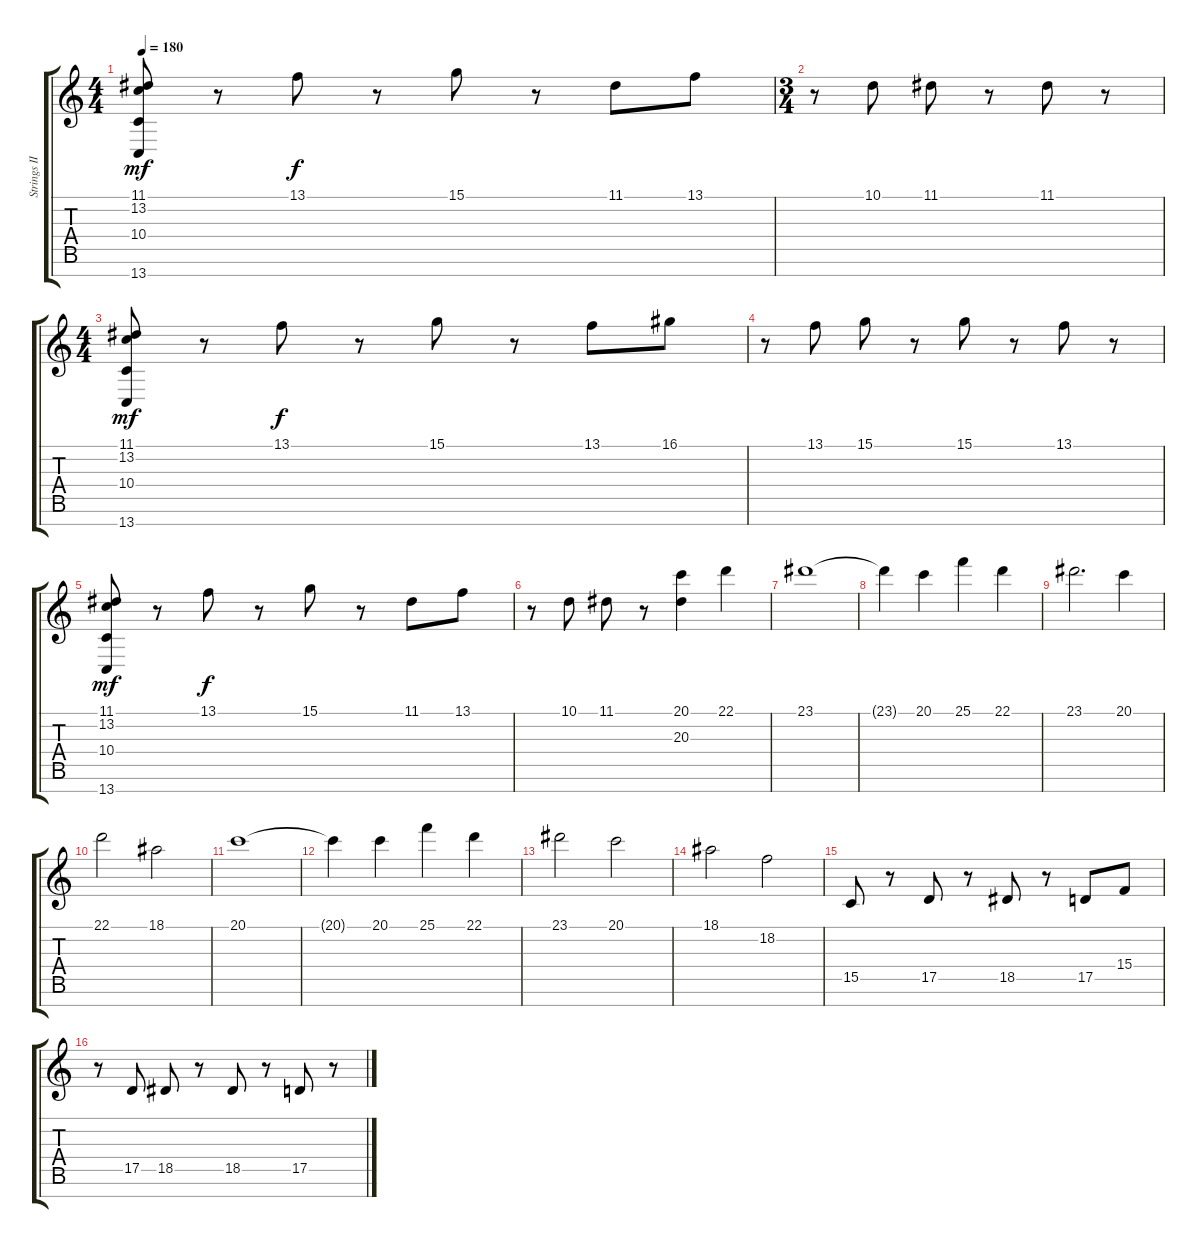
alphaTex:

\track ("Strings II" "Strings II") {instrument stringensemble2}
\staff {score tabs}
\tuning (E4 B3 G3 D3 A2 E2 B1) {hide}
\ts (4 4)
\tempo 180
\clef g2
\ks c
(11.1 13.2 10.4 13.7).8{dy mf} r.8 13.1.8{dy f} r.8 15.1.8 r.8 11.1.8 13.1.8 |
\ts (3 4)
r.8 10.1.8 11.1.8 r.8 11.1.8 r.8 |
\ts (4 4)
(11.1 13.2 10.4 13.7).8{dy mf} r.8 13.1.8{dy f} r.8 15.1.8 r.8 13.1.8 16.1.8 |
r.8 13.1.8 15.1.8 r.8 15.1.8 r.8 13.1.8 r.8 |
(11.1 13.2 10.4 13.7).8{dy mf} r.8 13.1.8{dy f} r.8 15.1.8 r.8 11.1.8 13.1.8 |
r.8 10.1.8 11.1.8 r.8 (20.1 20.3).4 22.1.4 |
23.1.1 |
23.1{t}.4 20.1.4 25.1.4 22.1.4 |
23.1.2{d} 20.1.4 |
22.1.2 18.1.2 |
20.1.1 |
20.1{t}.4 20.1.4 25.1.4 22.1.4 |
23.1.2 20.1.2 |
18.1.2 18.2.2 |
15.5.8 r.8 17.5.8 r.8 18.5.8 r.8 17.5.8 15.4.8 |
r.8 17.5.8 18.5.8 r.8 18.5.8 r.8 17.5.8 r.8
